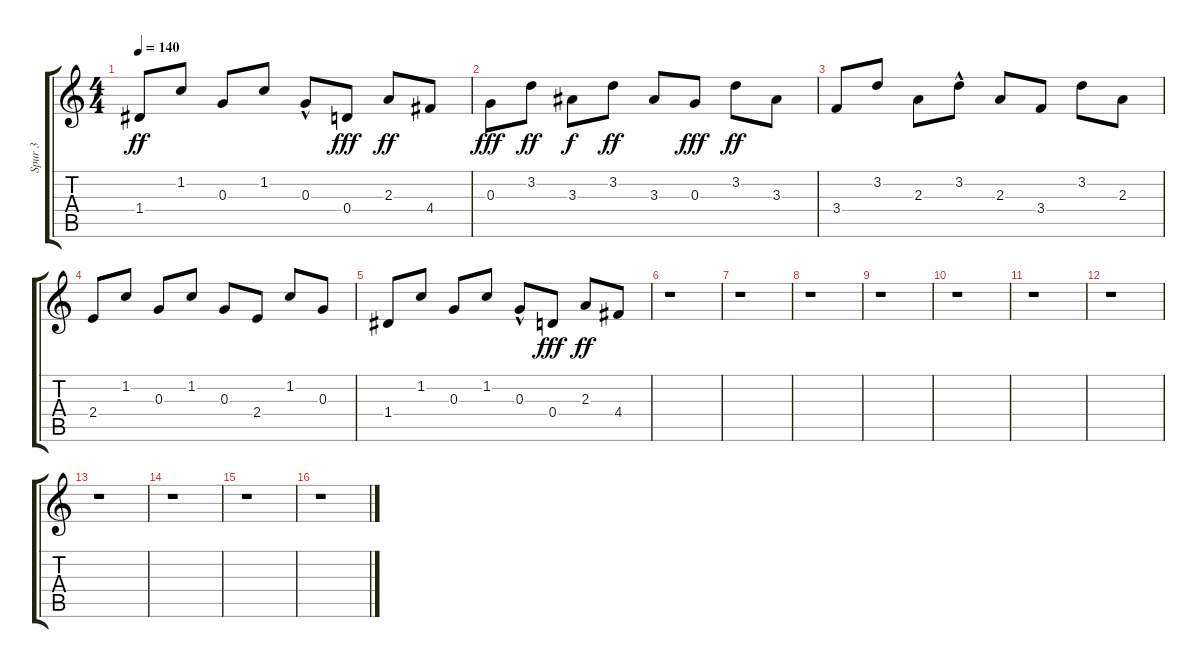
\track ("Spur 3" "Spur 3") {instrument electricguitarjazz}
\staff {score tabs}
\tuning (E4 B3 G3 D3 A2 E2) {hide}
\ts (4 4)
\tempo 140
\clef g2
\ks c
1.4.8{dy ff} 1.2.8 0.3.8 1.2.8 0.3{hac}.8 0.4.8{dy fff} 2.3.8{dy ff} 4.4.8 |
0.3.8{dy fff} 3.2.8{dy ff} 3.3.8{dy f} 3.2.8{dy ff} 3.3.8 0.3.8{dy fff} 3.2.8{dy ff} 3.3.8 |
3.4.8 3.2.8 2.3.8 3.2{hac}.8 2.3.8 3.4.8 3.2.8 2.3.8 |
2.4.8 1.2.8 0.3.8 1.2.8 0.3.8 2.4.8 1.2.8 0.3.8 |
1.4.8 1.2.8 0.3.8 1.2.8 0.3{hac}.8 0.4.8{dy fff} 2.3.8{dy ff} 4.4.8 |
r.1 |
r.1 |
r.1 |
r.1 |
r.1 |
r.1 |
r.1 |
r.1 |
r.1 |
r.1 |
r.1
